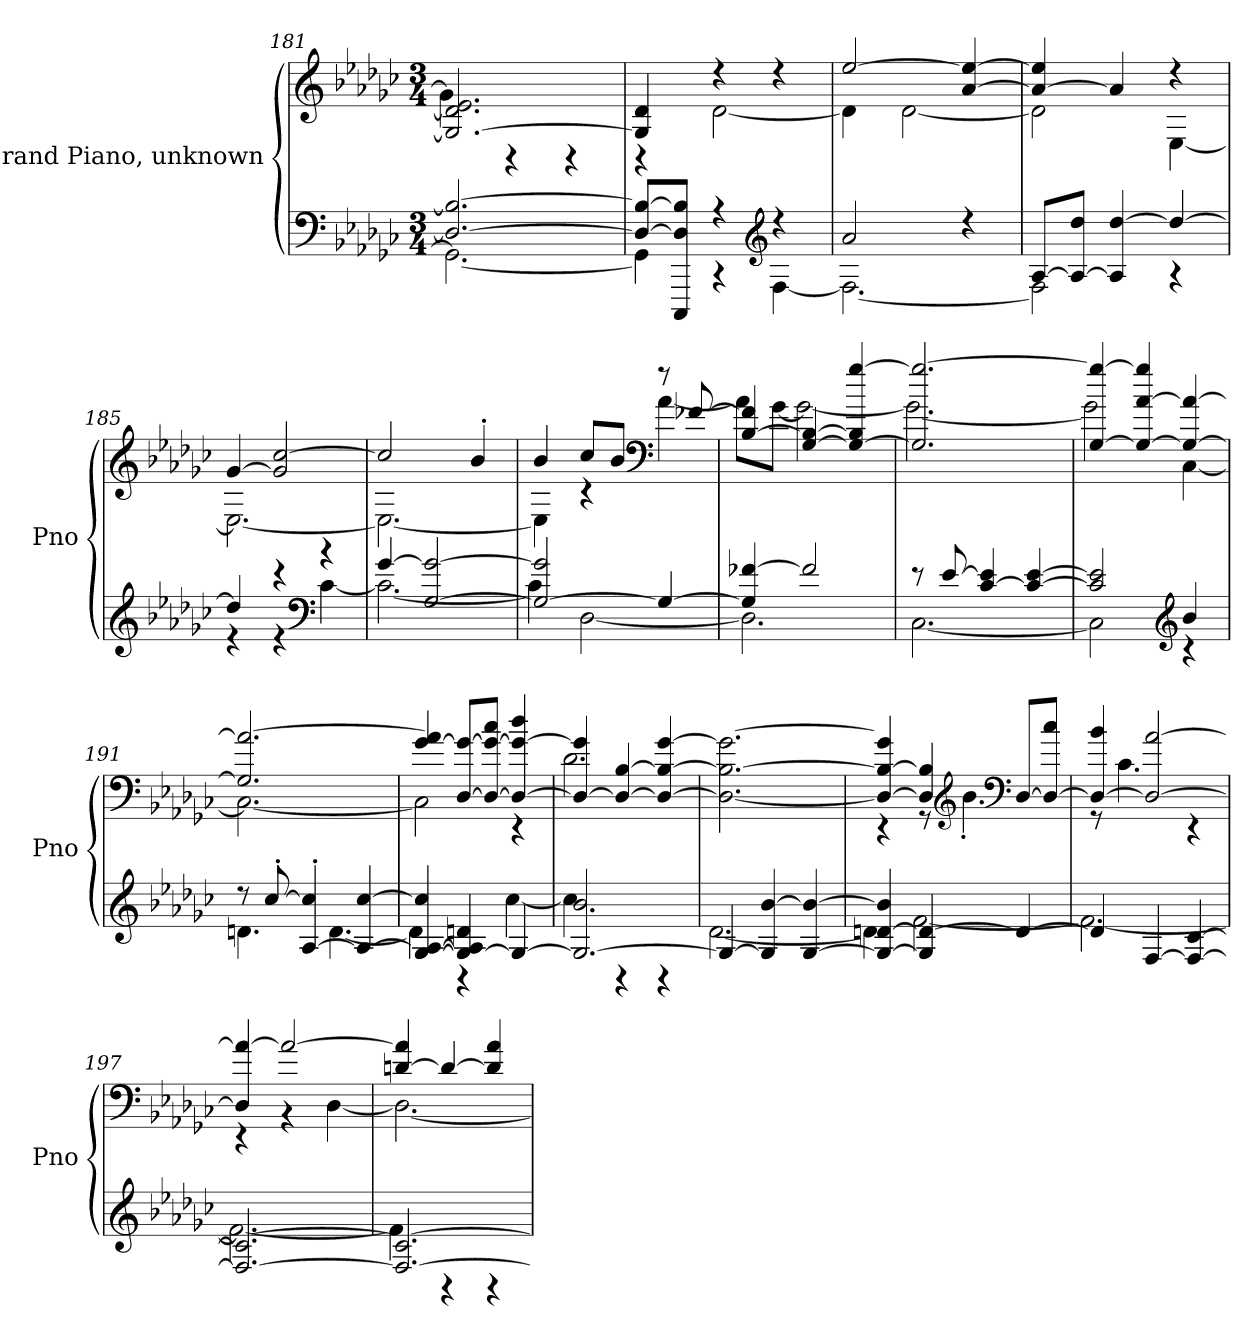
**kern	**kern
*part1	*part1
*staff2	*staff1
*I"Grand Piano, unknown	*
*I'Pno	*
*clefF4	*clefG2
*k[b-e-a-d-g-c-]	*k[b-e-a-d-g-c-]
*M3/4	*M3/4
=181	=181
*^	*^
2.D-/_ 2.B-/_	2.GG-\_	2.G-/_ 2.d-/] 2.e-/	4g-\]
.	.	.	4r
.	.	.	4r
=182	=182	=182	=182
8D-/_ 8B-/_L	4GG-\]	4G-/] 4d-/	4r
8CCC-/ 8D-/] 8B-/]J	.	.	.
4r	4r	4r	[2d-\
*clefG2	*	*	*
4r	[4F\	4r	.
=183	=183	=183	=183
2a-/	2.F\_	[2ee-/	4d-\]
.	.	.	[2d-\
4r	.	[4a-/ 4ee-/_	.
!!LO:LB:g=z	!!
=184	=184	=184	=184
[8A-/L	2F\]	4a-/_ 4ee-/]	2d-\]
8A-/_ 8dd-/J	.	.	.
4A-/] [4dd-/	.	4a-/]	.
4dd-/_	4r	4r	[4E-\
=185	=185	=185	=185
4dd-/]	4r	[4g-/	2.E-\_
4r	4r	2g-/] [2cc-/	.
*clefF4	*	*	*
4r	[4c-\	.	.
=186	=186	=186	=186
[4g-/	2.c-\_	2cc-/]	2.E-\_
[2G-/ 2g-/_	.	.	.
.	.	4b-'/	.
=187	=187	=187	=187
2G-/_ 2g-/]	4c-\]	4b-/	4E-\]
.	[2D-\	8cc-/L	4r
.	.	8b-/J	.
*	*	*clefF4	*
4G-/_	.	8r	[4a-\
.	.	[8f-X/	.
=188	=188	=188	=188
4G-/] [4f-X/	2.D-\]	[4B-/ 4f-/]	8a-\L]
.	.	.	[8g-\J
2f-/]	.	[4G-/ 4B-/_	2g-\_
.	.	4G-/_ 4B-/] [4gg-/	.
=189	=189	=189	=189
8r	[2.C-\	2.G-/] 2.gg-/_	2.g-\_
[8e-/	.	.	.
[4c-/ 4e-/]	.	.	.
4c-/_ [4e-/	.	.	.
!!LO:PB:g=z	!!
=190	=190	=190	=190
2c-/] 2e-/]	2C-\]	[4G-/ 4gg-/_	2g-\]
.	.	4G-/_ [4a-/ 4gg-/]	.
*clefG2	*	*	*
4b-/	4r	4G-/_ 4a-/_	[4C-\
=191	=191	=191	=191
8r	4.dn\	2.G-/] 2.a-/_	2.C-\_
[8cc-'/	.	.	.
[4A-/' 4cc-/]'	.	.	.
.	[4.d\	.	.
4A-/_ [4cc-/	.	.	.
=192	=192	=192	=192
[4G-/ 4A-/_ 4cc-/]	4d\]	[4g-/ 4a-/]	2C-\]
4G-/_ 4A-/] 4dn/	4r	[8D-/ 8g-/_L	.
.	.	8D-/_ 8g-/_ 8cc-/J	.
4G-/_	[4cc-\	4D-/_ 4g-/_ 4dd-/	4r
=193	=193	=193	=193
2.G-/_ 2.b-/	4cc-\]	4D-/_ 4g-/]	2.d-\
.	4r	4D-/_ [4B-/	.
.	4r	4D-/_ 4B-/_ [4g-/	.
*	*	*v	*v
=194	=194	=194
4G-/_	[2.d-\	2.D-\_ 2.B-\_ 2.g-\_
4G-/] [4b-/	.	.
[4G-/ 4b-/_	.	.
!!LO:LB:g=z
=195	=195	=195
*	*	*^
4G-/_ [4dn/ 4b-/]	4d-\]	4D-/_ 4B-/_ 4g-/]	4r
4G-/] 4d/_	[2f\	4D-/] 4B-/]	8r
*	*	*clefG2	*
.	.	.	4.b-'\
*	*	*clefF4	*
4d/_	.	[8D-/L	.
.	.	8D-/_ 8cc-/J	.
=196	=196	=196	=196
4d/]	2.f\_	4D-/_ 4b-/	8r
.	.	.	4.c-\
[4F/	.	2D-/_ [2a-/	.
4F/_ [4c-/	.	.	4r
=197	=197	=197	=197
2.F/_ 2.c-/_	2.f\_	4D-/] 4a-/_	4r
.	.	2a-/_	4r
.	.	.	[4D-\
=198	=198	=198	=198
2.F/_ 2.c-/_	4f\]	[4dn/ 4a-/]	2.D-\_
.	4r	4d/_	.
.	4r	4d/] 4a-/	.
*v	*v	*	*
*	*v	*v
=	=
*-	*-
